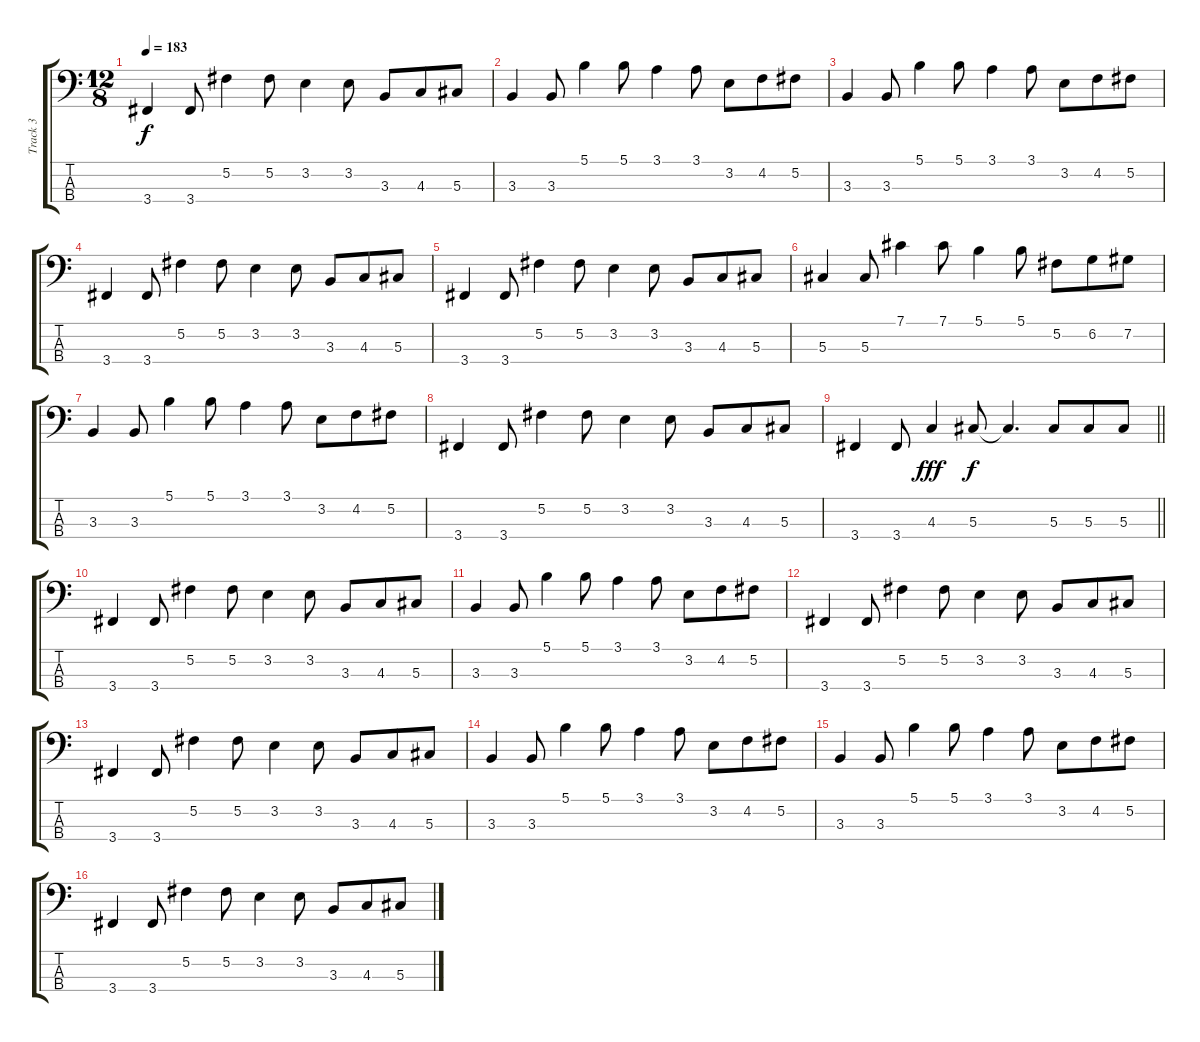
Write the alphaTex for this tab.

\track ("Track 3" "Track 3") {instrument electricbassfinger}
\staff {score tabs}
\tuning (Gb2 Db2 Ab1 Eb1) {hide}
\ts (12 8)
\tempo 183
\clef f4
\ks c
3.4.4{dy f} 3.4.8 5.2.4 5.2.8 3.2.4 3.2.8 3.3.8 4.3.8 5.3.8 |
3.3.4 3.3.8 5.1.4 5.1.8 3.1.4 3.1.8 3.2.8 4.2.8 5.2.8 |
3.3.4 3.3.8 5.1.4 5.1.8 3.1.4 3.1.8 3.2.8 4.2.8 5.2.8 |
3.4.4 3.4.8 5.2.4 5.2.8 3.2.4 3.2.8 3.3.8 4.3.8 5.3.8 |
3.4.4 3.4.8 5.2.4 5.2.8 3.2.4 3.2.8 3.3.8 4.3.8 5.3.8 |
5.3.4 5.3.8 7.1.4 7.1.8 5.1.4 5.1.8 5.2.8 6.2.8 7.2.8 |
3.3.4 3.3.8 5.1.4 5.1.8 3.1.4 3.1.8 3.2.8 4.2.8 5.2.8 |
3.4.4 3.4.8 5.2.4 5.2.8 3.2.4 3.2.8 3.3.8 4.3.8 5.3.8 |
\barLineRight lightlight
3.4.4 3.4.8 4.3.4{dy fff} 5.3.8{dy f} 5.3{t}.4{d} 5.3.8 5.3.8 5.3.8 |
3.4.4 3.4.8 5.2.4 5.2.8 3.2.4 3.2.8 3.3.8 4.3.8 5.3.8 |
3.3.4 3.3.8 5.1.4 5.1.8 3.1.4 3.1.8 3.2.8 4.2.8 5.2.8 |
3.4.4 3.4.8 5.2.4 5.2.8 3.2.4 3.2.8 3.3.8 4.3.8 5.3.8 |
3.4.4 3.4.8 5.2.4 5.2.8 3.2.4 3.2.8 3.3.8 4.3.8 5.3.8 |
3.3.4 3.3.8 5.1.4 5.1.8 3.1.4 3.1.8 3.2.8 4.2.8 5.2.8 |
3.3.4 3.3.8 5.1.4 5.1.8 3.1.4 3.1.8 3.2.8 4.2.8 5.2.8 |
3.4.4 3.4.8 5.2.4 5.2.8 3.2.4 3.2.8 3.3.8 4.3.8 5.3.8
